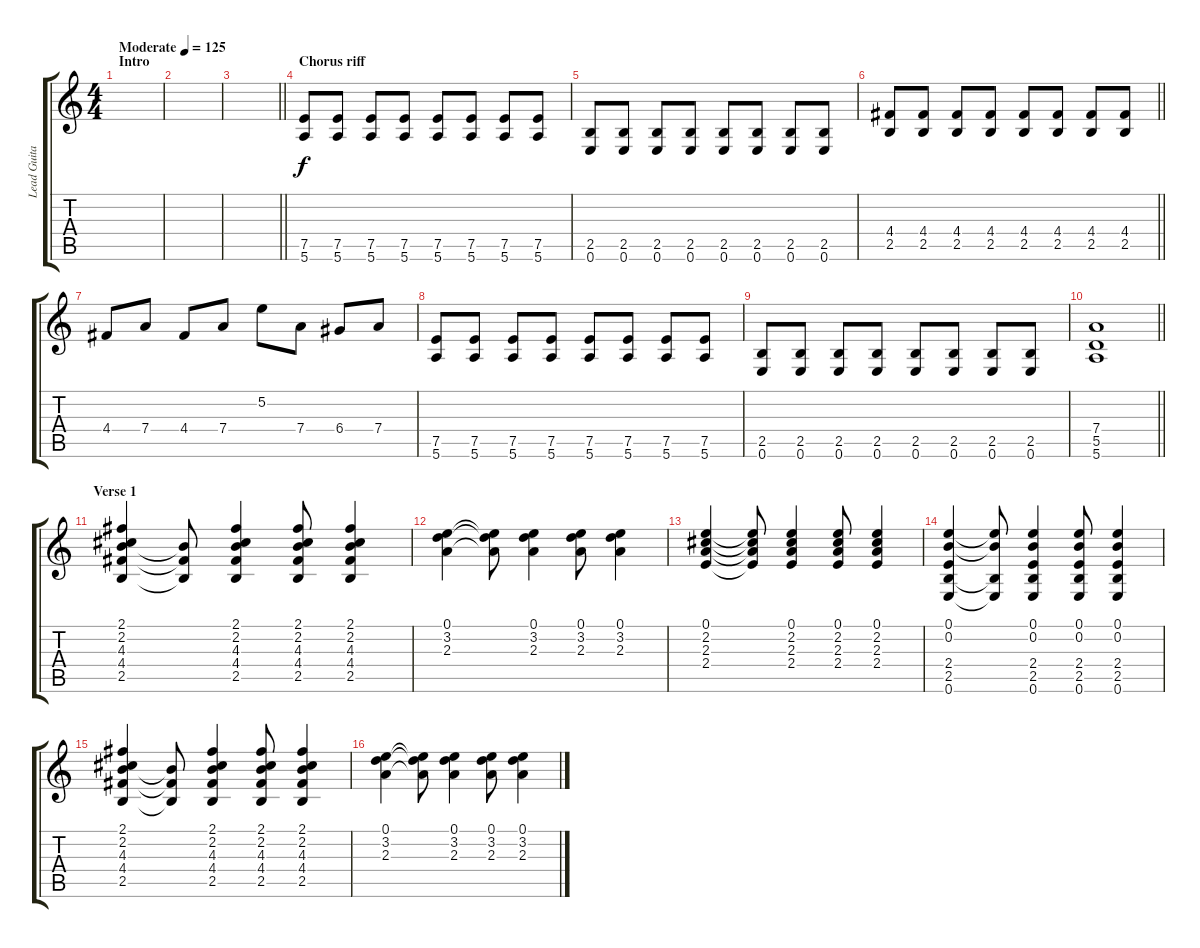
\track ("Lead Guitar" "Lead Guita") {instrument distortionguitar}
\staff {score tabs}
\tuning (E4 B3 G3 D3 A2 E2) {hide}
\ts (4 4)
\section ("" "Intro")
\tempo (125 "Moderate")
\clef g2
\ks c
|
|
\barLineRight lightlight
|
\section ("" "Chorus riff")
(7.5 5.6).8 (7.5 5.6).8 (7.5 5.6).8 (7.5 5.6).8 (7.5 5.6).8 (7.5 5.6).8 (7.5 5.6).8 (7.5 5.6).8 |
(2.5 0.6).8 (2.5 0.6).8 (2.5 0.6).8 (2.5 0.6).8 (2.5 0.6).8 (2.5 0.6).8 (2.5 0.6).8 (2.5 0.6).8 |
\barLineRight lightlight
(4.4 2.5).8 (4.4 2.5).8 (4.4 2.5).8 (4.4 2.5).8 (4.4 2.5).8 (4.4 2.5).8 (4.4 2.5).8 (4.4 2.5).8 |
4.4.8 7.4.8 4.4.8 7.4.8 5.2.8 7.4.8 6.4.8 7.4.8 |
(7.5 5.6).8 (7.5 5.6).8 (7.5 5.6).8 (7.5 5.6).8 (7.5 5.6).8 (7.5 5.6).8 (7.5 5.6).8 (7.5 5.6).8 |
(2.5 0.6).8 (2.5 0.6).8 (2.5 0.6).8 (2.5 0.6).8 (2.5 0.6).8 (2.5 0.6).8 (2.5 0.6).8 (2.5 0.6).8 |
\barLineRight lightlight
(7.4 5.5 5.6).1 |
\section ("" "Verse 1")
(2.1 2.2 4.3 4.4 2.5).4{instrument electricguitarclean} (4.3{t} 4.4{t} 2.5{t}).8 (2.1 2.2 4.3 4.4 2.5).4 (2.1 2.2 4.3 4.4 2.5).8 (2.1 2.2 4.3 4.4 2.5).4 |
(0.1 3.2 2.3).4 (0.1{t} 3.2{t} 2.3{t}).8 (0.1 3.2 2.3).4 (0.1 3.2 2.3).8 (0.1 3.2 2.3).4 |
(0.1 2.2 2.3 2.4).4 (0.1{t} 2.2{t} 2.3{t} 2.4{t}).8 (0.1 2.2 2.3 2.4).4 (0.1 2.2 2.3 2.4).8 (0.1 2.2 2.3 2.4).4 |
(0.1 0.2 2.4 2.5 0.6).4 (0.1{t} 0.2{t} 2.5{t} 0.6{t}).8 (0.1 0.2 2.4 2.5 0.6).4 (0.1 0.2 2.4 2.5 0.6).8 (0.1 0.2 2.4 2.5 0.6).4 |
(2.1 2.2 4.3 4.4 2.5).4 (4.3{t} 4.4{t} 2.5{t}).8 (2.1 2.2 4.3 4.4 2.5).4 (2.1 2.2 4.3 4.4 2.5).8 (2.1 2.2 4.3 4.4 2.5).4 |
(0.1 3.2 2.3).4 (0.1{t} 3.2{t} 2.3{t}).8 (0.1 3.2 2.3).4 (0.1 3.2 2.3).8 (0.1 3.2 2.3).4
